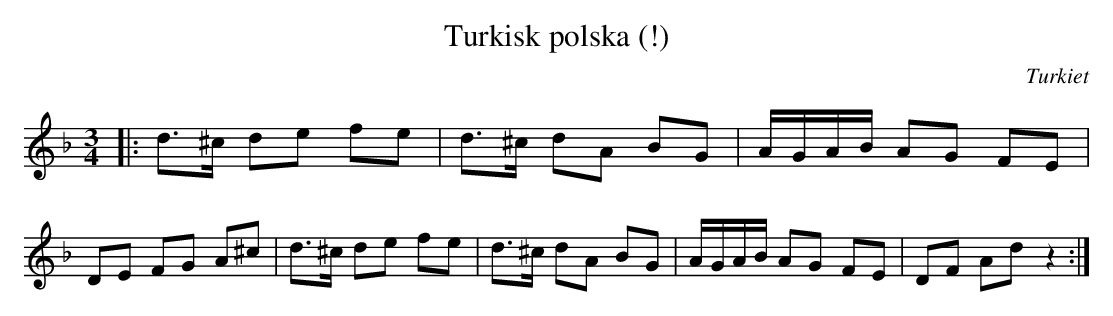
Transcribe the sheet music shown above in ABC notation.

X:1
T:Turkisk polska (!)
O:Turkiet
M:3/4
L:1/8
K:Dm
|: d>^c de fe | d>^c dA BG | A/G/A/B/ AG FE | DE FG A^c | d>^c de fe | d>^c dA BG | A/G/A/B/ AG FE | DF Ad z2   :|
